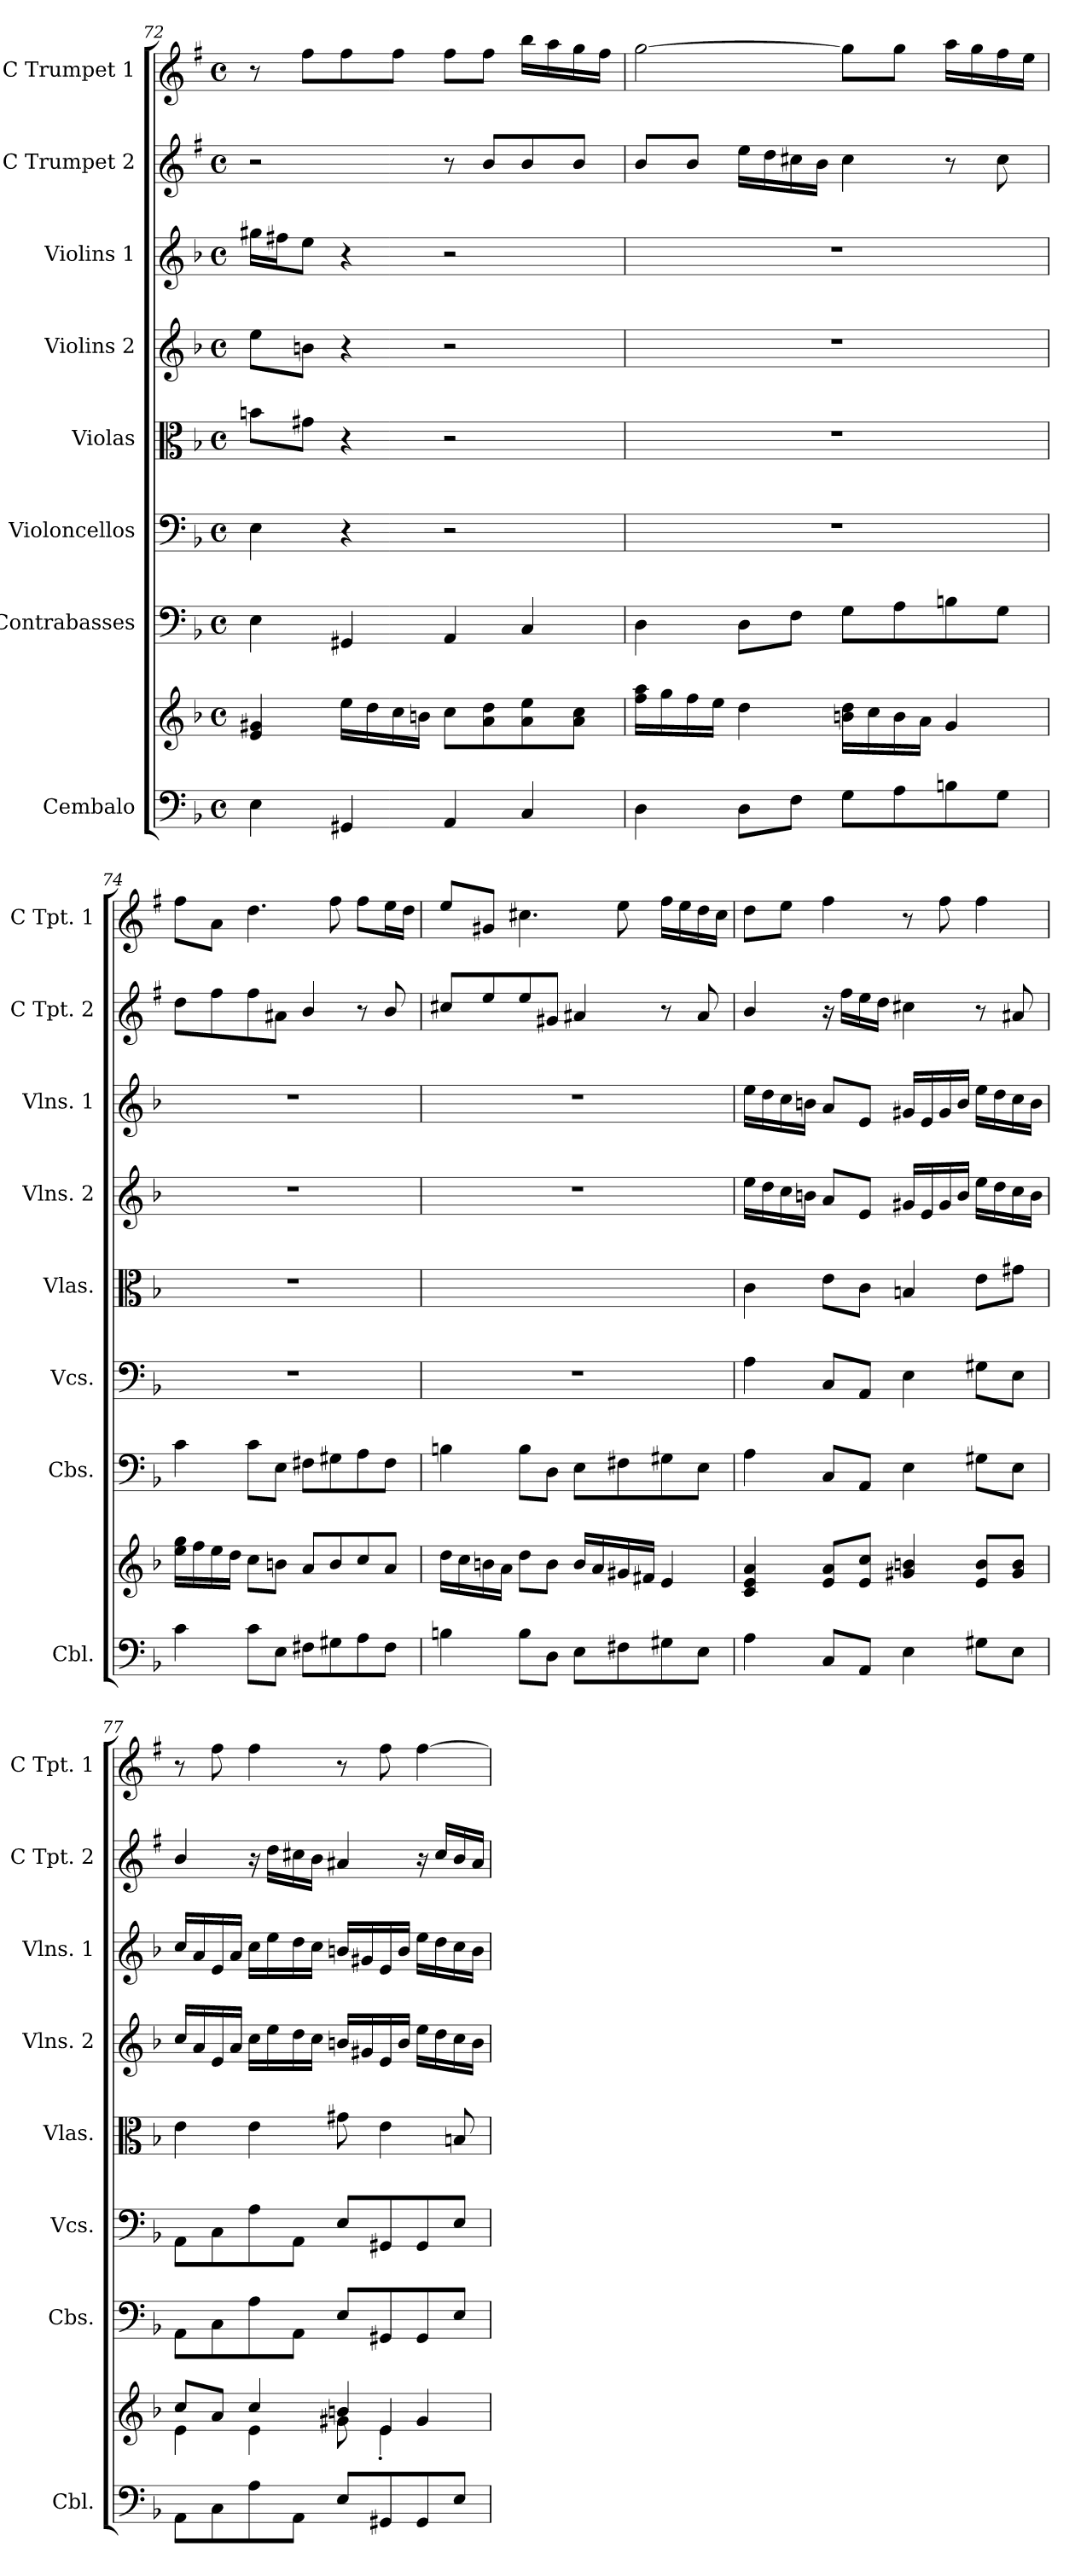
**kern	**kern	**kern	**kern	**kern	**kern	**kern	**kern	**kern
*part8	*part8	*part7	*part6	*part5	*part4	*part3	*part2	*part1
*staff9	*staff8	*staff7	*staff6	*staff5	*staff4	*staff3	*staff2	*staff1
*I"Cembalo	*	*I"Contrabasses	*I"Violoncellos	*I"Violas	*I"Violins 2	*I"Violins 1	*I"C Trumpet 2	*I"C Trumpet 1
*I'Cbl.	*	*I'Cbs.	*I'Vcs.	*I'Vlas.	*I'Vlns. 2	*I'Vlns. 1	*I'C Tpt. 2	*I'C Tpt. 1
*clefF4	*clefG2	*clefF4	*clefF4	*clefC3	*clefG2	*clefG2	*clefG2	*clefG2
*	*	*	*	*	*	*	*ITrd1c2	*ITrd1c2
*k[b-]	*k[b-]	*k[b-]	*k[b-]	*k[b-]	*k[b-]	*k[b-]	*k[b-]	*k[b-]
*M4/4	*M4/4	*M4/4	*M4/4	*M4/4	*M4/4	*M4/4	*M4/4	*M4/4
*met(c)	*met(c)	*met(c)	*met(c)	*met(c)	*met(c)	*met(c)	*met(c)	*met(c)
=72	=72	=72	=72	=72	=72	=72	=72	=72
4E\	4e/ 4g#X/	4E\	4E\	8bn\L	8ee\L	16gg#X\LL	2r	8r
.	.	.	.	.	.	16ff#X\J	.	.
.	.	.	.	8g#X\J	8bn\J	8ee\J	.	8ee\L
4GG#X/	16ee\LL	4GG#X/	4r	4r	4r	4r	.	8ee\
.	16dd\	.	.	.	.	.	.	.
.	16cc\	.	.	.	.	.	.	8ee\J
.	16bn\JJ	.	.	.	.	.	.	.
4AA/	8cc\L	4AA/	2r	2r	2r	2r	8r	8ee\L
.	8a\ 8dd\	.	.	.	.	.	8a/L	8ee\J
4C/	8a\ 8ee\	4C/	.	.	.	.	8a/	16aa\LL
.	.	.	.	.	.	.	.	16gg\
.	8a\ 8cc\J	.	.	.	.	.	8a/J	16ff\
.	.	.	.	.	.	.	.	16ee\JJ
=73	=73	=73	=73	=73	=73	=73	=73	=73
4D\	16ff\ 16aa\LL	4D\	1r	1r	1r	1r	8a/L	[2ff\
.	16gg\	.	.	.	.	.	.	.
.	16ff\	.	.	.	.	.	8a/J	.
.	16ee\JJ	.	.	.	.	.	.	.
8D\L	4dd\	8D\L	.	.	.	.	16dd\LL	.
.	.	.	.	.	.	.	16cc\	.
8F\J	.	8F\J	.	.	.	.	16bn\	.
.	.	.	.	.	.	.	16a\JJ	.
8G\L	16bn\ 16dd\LL	8G\L	.	.	.	.	4b\	8ff\L]
.	16cc\	.	.	.	.	.	.	.
8A\	16b\	8A\	.	.	.	.	.	8ff\J
.	16a\JJ	.	.	.	.	.	.	.
8Bn\	4g/	8Bn\	.	.	.	.	8r	16gg\LL
.	.	.	.	.	.	.	.	16ff\
8G\J	.	8G\J	.	.	.	.	8b\	16ee\
.	.	.	.	.	.	.	.	16dd\JJ
!!LO:PB:g=z
=74	=74	=74	=74	=74	=74	=74	=74	=74
4c\	16ee\ 16gg\LL	4c\	1r	1r	1r	1r	8cc\L	8ee\L
.	16ff\	.	.	.	.	.	.	.
.	16ee\	.	.	.	.	.	8ee\	8g\J
.	16dd\JJ	.	.	.	.	.	.	.
8c\L	8cc\L	8c\L	.	.	.	.	8ee\	4.cc\
8E\J	8bn\J	8E\J	.	.	.	.	8g#X\J	.
8F#X\L	8a/L	8F#X\L	.	.	.	.	4a/	.
8G#X\	8b/	8G#X\	.	.	.	.	.	8ee\
8A\	8cc/	8A\	.	.	.	.	8r	8ee\L
8F#\J	8a/J	8F#\J	.	.	.	.	8a/	16dd\L
.	.	.	.	.	.	.	.	16cc\JJ
=75	=75	=75	=75	=75	=75	=75	=75	=75
4Bn\	16dd\LL	4Bn\	1r	1ryy	1r	1r	8bn/L	8dd/L
.	16cc\	.	.	.	.	.	.	.
.	16bn\	.	.	.	.	.	8dd/	8f#X/J
.	16a\JJ	.	.	.	.	.	.	.
8B\L	8dd\L	8B\L	.	.	.	.	8dd/	4.bn\
8D\J	8b\J	8D\J	.	.	.	.	8f#X/J	.
8E\L	16b/LL	8E\L	.	.	.	.	4g#X/	.
.	16a/	.	.	.	.	.	.	.
8F#X\	16g#X/	8F#X\	.	.	.	.	.	8dd\
.	16f#X/JJ	.	.	.	.	.	.	.
8G#X\	4e/	8G#X\	.	.	.	.	8r	16ee\LL
.	.	.	.	.	.	.	.	16dd\
8E\J	.	8E\J	.	.	.	.	8g#/	16cc\
.	.	.	.	.	.	.	.	16b\JJ
=76	=76	=76	=76	=76	=76	=76	=76	=76
4A\	4c/ 4e/ 4a/	4A\	4A\	4c\	16ee\LL	16ee\LL	4a/	8cc\L
.	.	.	.	.	16dd\	16dd\	.	.
.	.	.	.	.	16cc\	16cc\	.	8dd\J
.	.	.	.	.	16bn\JJ	16bn\JJ	.	.
8C/L	8e/ 8a/L	8C/L	8C/L	8e\L	8a/L	8a/L	16r	4ee\
.	.	.	.	.	.	.	16ee\LL	.
8AA/J	8e/ 8cc/J	8AA/J	8AA/J	8c\J	8e/J	8e/J	16dd\	.
.	.	.	.	.	.	.	16cc\JJ	.
4E\	4g#X/ 4bn/	4E\	4E\	4Bn/	16g#X/LL	16g#X/LL	4bn\	8r
.	.	.	.	.	16e/	16e/	.	.
.	.	.	.	.	16g#/	16g#/	.	8ee\
.	.	.	.	.	16b/JJ	16b/JJ	.	.
8G#X\L	8e/ 8b/L	8G#X\L	8G#X\L	8e\L	16ee\LL	16ee\LL	8r	4ee\
.	.	.	.	.	16dd\	16dd\	.	.
8E\J	8g#/ 8b/J	8E\J	8E\J	8g#X\J	16cc\	16cc\	8g#X/	.
.	.	.	.	.	16b\JJ	16b\JJ	.	.
!!LO:PB:g=z
=77	=77	=77	=77	=77	=77	=77	=77	=77
*	*^	*	*	*	*	*	*	*
*	*	*^	*	*	*	*	*	*	*
8AA\L	8cc/L	4e\	8ryy	8AA\L	8AA\L	4e\	16cc/LL	16cc/LL	4a/	8r
.	.	.	.	.	.	.	16a/	16a/	.	.
*	*	*v	*v	*	*	*	*	*	*	*
8C\	8a/J	.	8C\	8C\	.	16e/	16e/	.	8ee\
.	.	.	.	.	.	16a/JJ	16a/JJ	.	.
8A\	4cc/	4e\	8A\	8A\	4e\	16cc\LL	16cc\LL	16r	4ee\
.	.	.	.	.	.	16ee\	16ee\	16cc\LL	.
8AA\J	.	.	8AA\J	8AA\J	.	16dd\	16dd\	16bn\	.
.	.	.	.	.	.	16cc\JJ	16cc\JJ	16a\JJ	.
8E/L	4bn/	8g#X\	8E/L	8E/L	8g#X\	16bn/LL	16bn/LL	4g#X/	8r
.	.	.	.	.	.	16g#X/	16g#X/	.	.
*	*	*^	*	*	*	*	*	*	*
8GG#X/	.	4e'\	4e/	8GG#X/	8GG#X/	4e\	16e/	16e/	.	8ee\
.	.	.	.	.	.	.	16b/JJ	16b/JJ	.	.
8GG#/	4g#/	.	.	8GG#/	8GG#/	.	16ee\LL	16ee\LL	16r	[4ee\
.	.	.	.	.	.	.	16dd\	16dd\	16b/LL	.
8E/J	.	8ryy	8ryy	8E/J	8E/J	8Bn/	16cc\	16cc\	16a/	.
.	.	.	.	.	.	.	16b\JJ	16b\JJ	16g#/JJ	.
*	*v	*v	*v	*	*	*	*	*	*	*
=	=	=	=	=	=	=	=	=
*-	*-	*-	*-	*-	*-	*-	*-	*-
